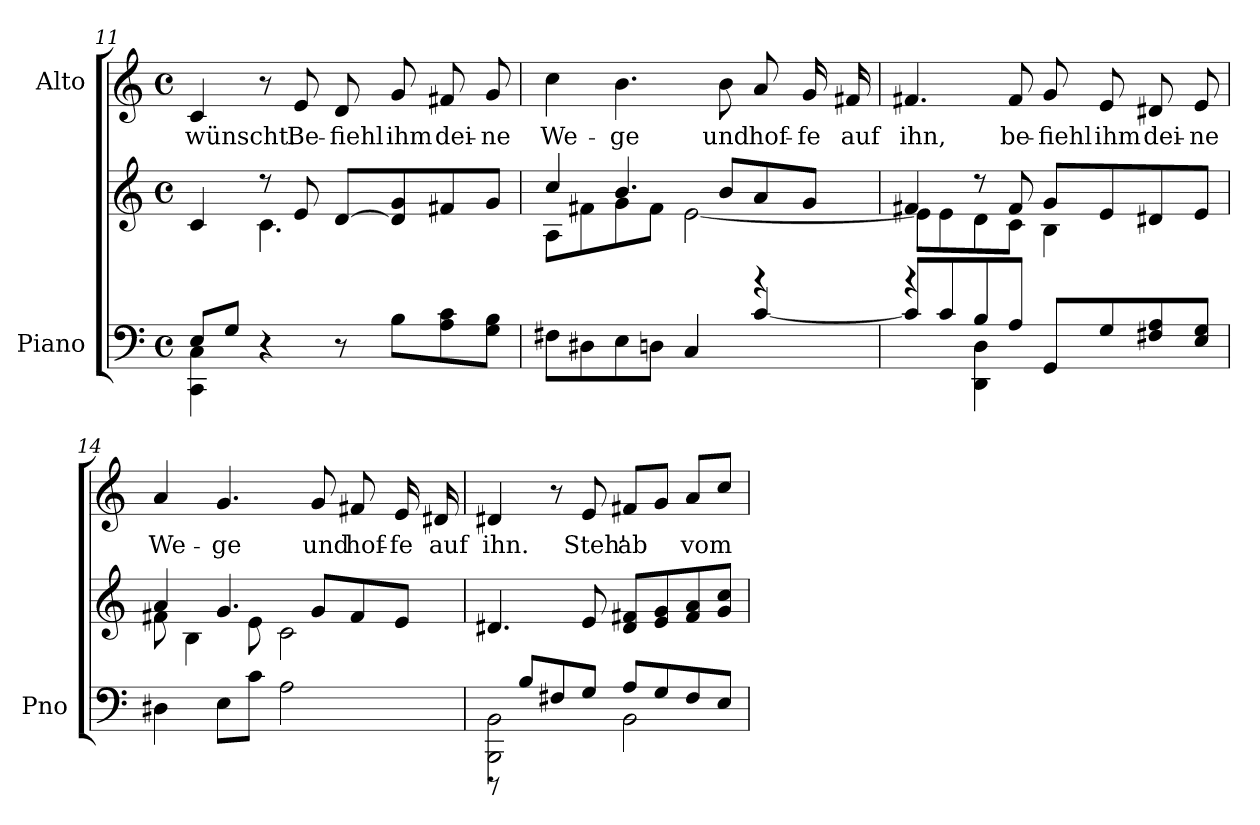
**kern	**kern	**kern	**text
*part2	*part2	*part1	*part1
*staff3	*staff2	*staff1	*staff1
*I"Piano	*	*I"Alto	*
*I'Pno	*	*	*
*clefF4	*clefG2	*clefG2	*
*k[]	*k[]	*k[]	*
*M4/4	*M4/4	*M4/4	*
*met(c)	*met(c)	*met(c)	*
=11	=11	=11	=11
*^	*^	*	*
!	!	!	!	!	!LO:LY:b
4CC\ 4C\	8E/L	4c/	4ryy	4c/	wünscht.
.	8G/J	.	.	.	.
4r	2.ryy	8r	4.c\	8r	.
!	!	!	!	!	!LO:LY:b
.	.	8e/	.	8e/	Be-
!	!	!	!	!	!LO:LY:b
8r	.	[8d/L	.	8d/	-fiehl
!	!	!	!	!	!LO:LY:b
8B\L	.	8d/] 8g/	4.ryy	8g/	ihm
!	!	!	!	!	!LO:LY:b
8A\ 8c\	.	8f#X/	.	8f#X/	dei-
!	!	!	!	!	!LO:LY:b
8G\ 8B\J	.	8g/J	.	8g/	-ne
=12	=12	=12	=12	=12	=12
!	!	!	!	!	!LO:LY:b
8F#X\L	2.ryy	4cc/	8A\L	4cc\	We-
8D#X\	.	.	8f#X\	.	.
!	!	!	!	!	!LO:LY:b
8E\	.	4.b/	8g\	4.b\	-ge
8Dn\J	.	.	8f#\J	.	.
4C/	.	.	[2e\	.	.
!	!	!	!	!	!LO:LY:b
.	.	8b/L	.	8b\	und
!	!	!	!	!	!LO:LY:b
4r	[4c/	8a/	.	8a/	hof-
!	!	!	!	!	!LO:LY:b
.	.	8g/J	.	16g/	-fe
!	!	!	!	!	!LO:LY:b
.	.	.	.	16f#X/	auf
!!LO:LB:g=z
=13	=13	=13	=13	=13	=13
!	!	!	!	!	!LO:LY:b
4r	8c/L]	4f#X/	8e\L]	4.f#X/	ihn,
.	8c/	.	8e\	.	.
4DD\ 4D\	8B/	8r	8d\	.	.
!	!	!	!	!	!LO:LY:b
.	8A/J	8f#/	8c\J	8f#/	be-
!	!	!	!	!	!LO:LY:b
8GG/L	2ryy	8g/L	4B\	8g/	-fiehl
!	!	!	!	!	!LO:LY:b
8G/	.	8e/	.	8e/	ihm
!	!	!	!	!	!LO:LY:b
8F#X/ 8A/	.	8d#X/	4ryy	8d#X/	dei-
!	!	!	!	!	!LO:LY:b
8E/ 8G/J	.	8e/J	.	8e/	-ne
*v	*v	*	*	*	*
=14	=14	=14	=14	=14
!	!	!	!	!LO:LY:b
4D#X\	4a/	8f#X\	4a/	We-
.	.	4B\	.	.
!	!	!	!	!LO:LY:b
8E\L	4.g/	.	4.g/	-ge
8c\J	.	8e\	.	.
2A\	.	2c\	.	.
!	!	!	!	!LO:LY:b
.	8g/L	.	8g/	und
!	!	!	!	!LO:LY:b
.	8f#/	.	8f#X/	hof-
!	!	!	!	!LO:LY:b
.	8e/J	.	16e/	-fe
!	!	!	!	!LO:LY:b
.	.	.	16d#X/	auf
*	*v	*v	*	*
=15	=15	=15	=15
*^	*	*	*
!	!	!	!	!LO:LY:b
2BBB\ 2BB\	8r	4.d#X/	4d#X/	ihn.
.	8B/L	.	.	.
.	8F#X/	.	8r	.
!	!	!	!	!LO:LY:b
.	8G/J	8e/	8e/	Steh'
!	!	!	!	!LO:LY:b
2BB\	8A/L	8d#/ 8f#X/L	8f#X/L	ab
.	8G/	8e/ 8g/	8g/J	.
!	!	!	!	!LO:LY:b
.	8F#/	8f#/ 8a/	8a/L	vom
.	8E/J	8g/ 8cc/J	8cc/J	.
*v	*v	*	*	*
=	=	=	=
*-	*-	*-	*-
